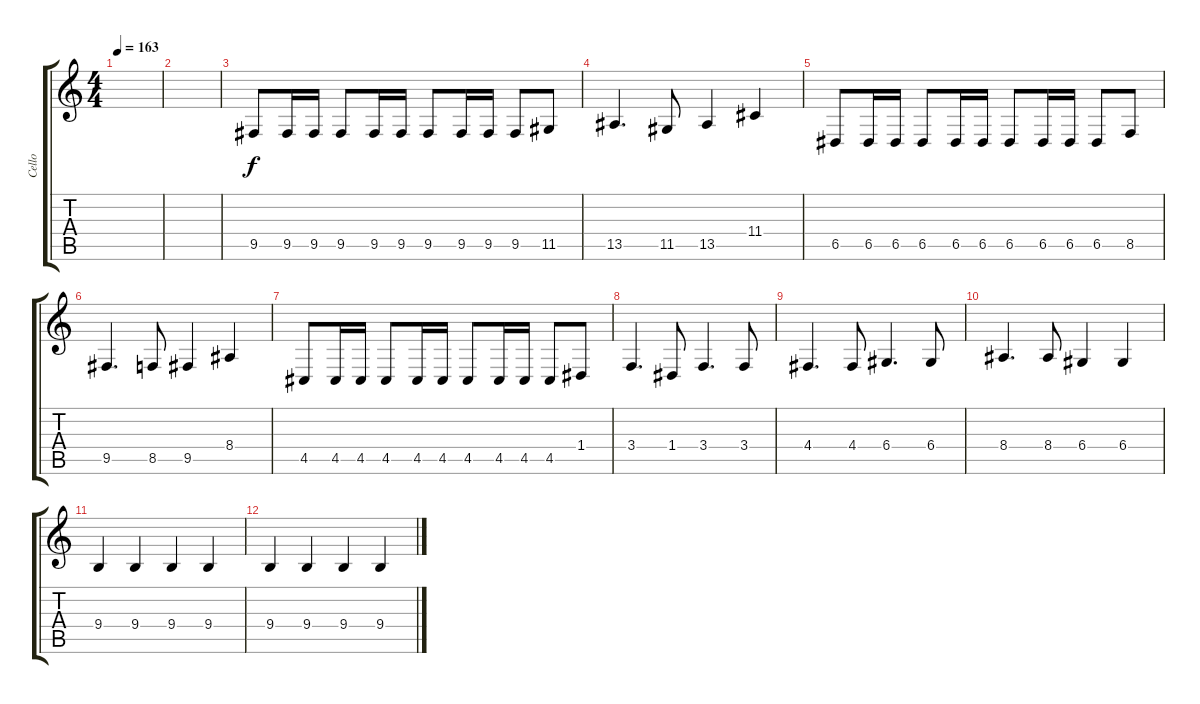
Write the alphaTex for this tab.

\track ("Cello" "Cello") {instrument cello}
\staff {score tabs}
\tuning (E4 B3 G3 D3 A2 E2) {hide}
\ts (4 4)
\tempo 163
\clef g2
\ks c
|
|
9.5.8 9.5.16 9.5.16 9.5.8 9.5.16 9.5.16 9.5.8 9.5.16 9.5.16 9.5.8 11.5.8 |
13.5.4{d} 11.5.8 13.5.4 11.4.4 |
6.5.8 6.5.16 6.5.16 6.5.8 6.5.16 6.5.16 6.5.8 6.5.16 6.5.16 6.5.8 8.5.8 |
9.5.4{d} 8.5.8 9.5.4 8.4.4 |
4.5.8 4.5.16 4.5.16 4.5.8 4.5.16 4.5.16 4.5.8 4.5.16 4.5.16 4.5.8 1.4.8 |
3.4.4{d} 1.4.8 3.4.4{d} 3.4.8 |
4.4.4{d} 4.4.8 6.4.4{d} 6.4.8 |
8.4.4{d} 8.4.8 6.4.4 6.4.4 |
9.4.4 9.4.4 9.4.4 9.4.4 |
9.4.4 9.4.4 9.4.4 9.4.4
